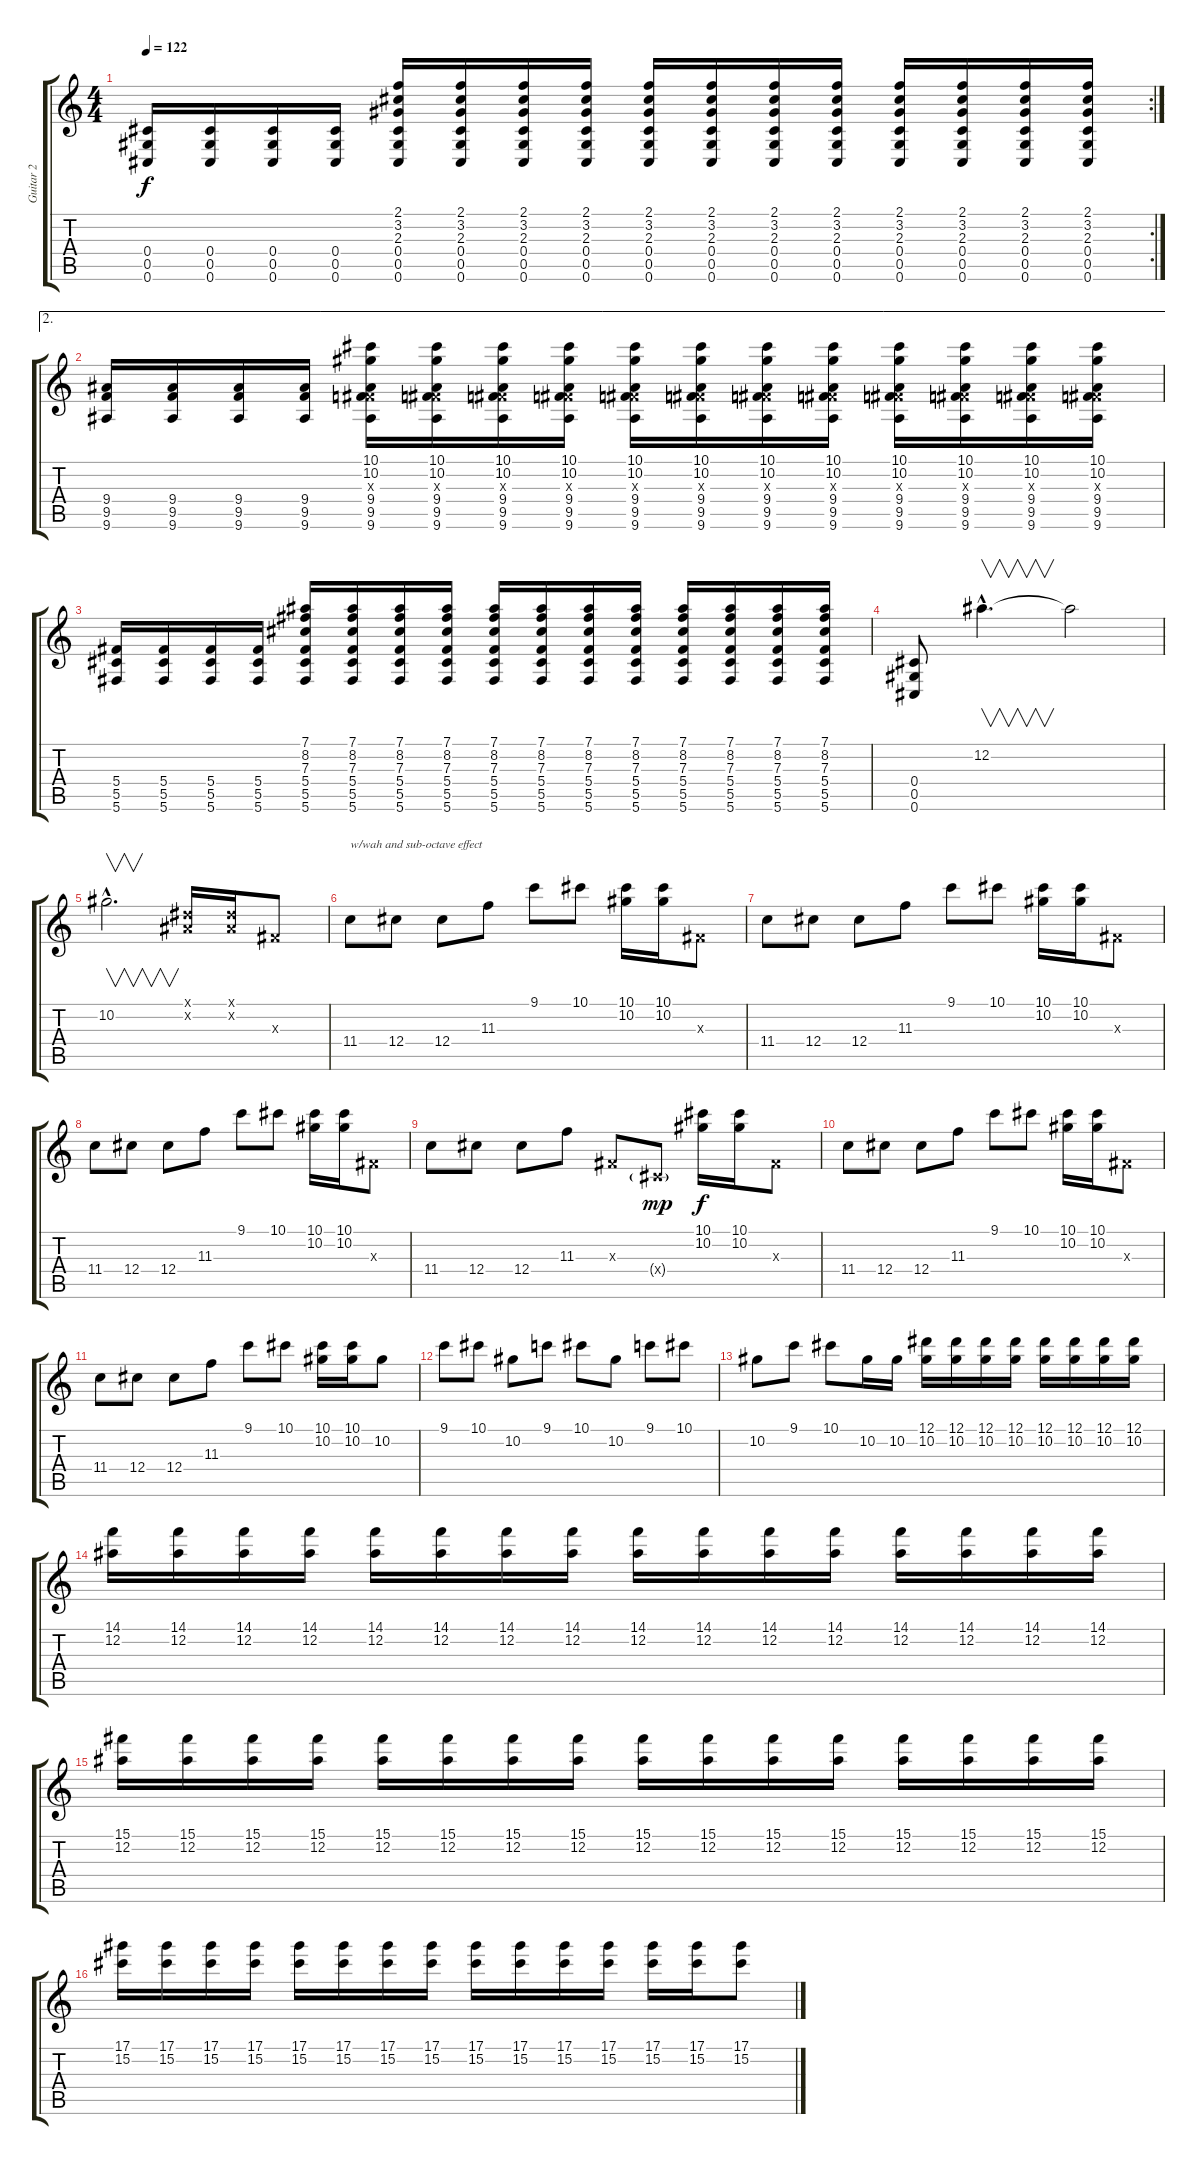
\track ("Guitar 2" "Guitar 2") {instrument distortionguitar}
\staff {score tabs}
\tuning (Eb4 Bb3 Gb3 Db3 Ab2 Db2) {hide}
\rc 2
\ts (4 4)
\tempo 122
\clef g2
\ks c
(0.4 0.5 0.6).16{dy f} (0.4 0.5 0.6).16 (0.4 0.5 0.6).16 (0.4 0.5 0.6).16 (2.1 3.2 2.3 0.4 0.5 0.6).16 (2.1 3.2 2.3 0.4 0.5 0.6).16 (2.1 3.2 2.3 0.4 0.5 0.6).16 (2.1 3.2 2.3 0.4 0.5 0.6).16 (2.1 3.2 2.3 0.4 0.5 0.6).16 (2.1 3.2 2.3 0.4 0.5 0.6).16 (2.1 3.2 2.3 0.4 0.5 0.6).16 (2.1 3.2 2.3 0.4 0.5 0.6).16 (2.1 3.2 2.3 0.4 0.5 0.6).16 (2.1 3.2 2.3 0.4 0.5 0.6).16 (2.1 3.2 2.3 0.4 0.5 0.6).16 (2.1 3.2 2.3 0.4 0.5 0.6).16 |
\ae 2
(9.4 9.5 9.6).16 (9.4 9.5 9.6).16 (9.4 9.5 9.6).16 (9.4 9.5 9.6).16 (10.1 10.2 0.3{x} 9.4 9.5 9.6).16 (10.1 10.2 0.3{x} 9.4 9.5 9.6).16 (10.1 10.2 0.3{x} 9.4 9.5 9.6).16 (10.1 10.2 0.3{x} 9.4 9.5 9.6).16 (10.1 10.2 0.3{x} 9.4 9.5 9.6).16 (10.1 10.2 0.3{x} 9.4 9.5 9.6).16 (10.1 10.2 0.3{x} 9.4 9.5 9.6).16 (10.1 10.2 0.3{x} 9.4 9.5 9.6).16 (10.1 10.2 0.3{x} 9.4 9.5 9.6).16 (10.1 10.2 0.3{x} 9.4 9.5 9.6).16 (10.1 10.2 0.3{x} 9.4 9.5 9.6).16 (10.1 10.2 0.3{x} 9.4 9.5 9.6).16 |
(5.4 5.5 5.6).16 (5.4 5.5 5.6).16 (5.4 5.5 5.6).16 (5.4 5.5 5.6).16 (7.1 8.2 7.3 5.4 5.5 5.6).16 (7.1 8.2 7.3 5.4 5.5 5.6).16 (7.1 8.2 7.3 5.4 5.5 5.6).16 (7.1 8.2 7.3 5.4 5.5 5.6).16 (7.1 8.2 7.3 5.4 5.5 5.6).16 (7.1 8.2 7.3 5.4 5.5 5.6).16 (7.1 8.2 7.3 5.4 5.5 5.6).16 (7.1 8.2 7.3 5.4 5.5 5.6).16 (7.1 8.2 7.3 5.4 5.5 5.6).16 (7.1 8.2 7.3 5.4 5.5 5.6).16 (7.1 8.2 7.3 5.4 5.5 5.6).16 (7.1 8.2 7.3 5.4 5.5 5.6).16 |
(0.4 0.5 0.6).8{balance 16} 12.2{hac}.4{v d} 12.2{t}.2 |
10.2{hac}.2{v d} (0.1{x} 0.2{x}).16 (0.1{x} 0.2{x}).16 0.3{x}.8 |
11.4.8{txt "w/wah and sub-octave effect"} 12.4.8 12.4.8 11.3.8 9.1.8 10.1.8 (10.1 10.2).16 (10.1 10.2).16 0.3{x}.8 |
11.4.8 12.4.8 12.4.8 11.3.8 9.1.8 10.1.8 (10.1 10.2).16 (10.1 10.2).16 0.3{x}.8 |
11.4.8 12.4.8 12.4.8 11.3.8 9.1.8 10.1.8 (10.1 10.2).16 (10.1 10.2).16 0.3{x}.8 |
11.4.8 12.4.8 12.4.8 11.3.8 0.3{x}.8 0.4{g x}.8{dy mp} (10.1 10.2).16{dy f} (10.1 10.2).16 0.3{x}.8 |
11.4.8 12.4.8 12.4.8 11.3.8 9.1.8 10.1.8 (10.1 10.2).16 (10.1 10.2).16 0.3{x}.8 |
11.4.8 12.4.8 12.4.8 11.3.8 9.1.8 10.1.8 (10.1 10.2).16 (10.1 10.2).16 10.2.8 |
9.1.8 10.1.8 10.2.8 9.1.8 10.1.8 10.2.8 9.1.8 10.1.8 |
10.2.8 9.1.8 10.1.8 10.2.16 10.2.16 (12.1 10.2).16 (12.1 10.2).16 (12.1 10.2).16 (12.1 10.2).16 (12.1 10.2).16 (12.1 10.2).16 (12.1 10.2).16 (12.1 10.2).16 |
(14.1 12.2).16 (14.1 12.2).16 (14.1 12.2).16 (14.1 12.2).16 (14.1 12.2).16 (14.1 12.2).16 (14.1 12.2).16 (14.1 12.2).16 (14.1 12.2).16 (14.1 12.2).16 (14.1 12.2).16 (14.1 12.2).16 (14.1 12.2).16 (14.1 12.2).16 (14.1 12.2).16 (14.1 12.2).16 |
(15.1 12.2).16 (15.1 12.2).16 (15.1 12.2).16 (15.1 12.2).16 (15.1 12.2).16 (15.1 12.2).16 (15.1 12.2).16 (15.1 12.2).16 (15.1 12.2).16 (15.1 12.2).16 (15.1 12.2).16 (15.1 12.2).16 (15.1 12.2).16 (15.1 12.2).16 (15.1 12.2).16 (15.1 12.2).16 |
(17.1 15.2).16 (17.1 15.2).16 (17.1 15.2).16 (17.1 15.2).16 (17.1 15.2).16 (17.1 15.2).16 (17.1 15.2).16 (17.1 15.2).16 (17.1 15.2).16 (17.1 15.2).16 (17.1 15.2).16 (17.1 15.2).16 (17.1 15.2).16 (17.1 15.2).16 (17.1 15.2).8
